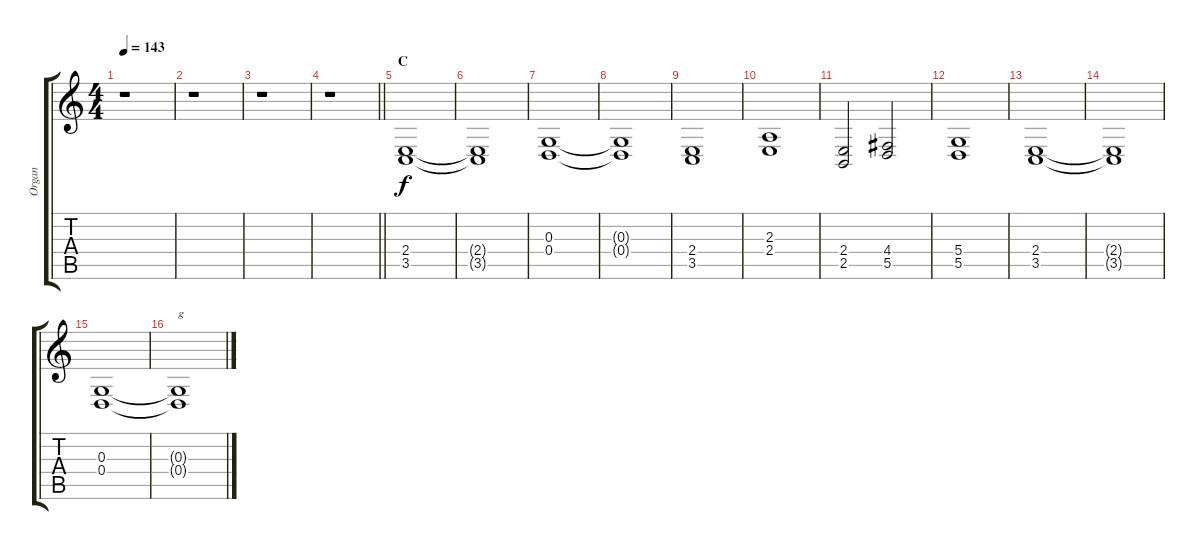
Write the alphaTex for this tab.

\track ("Organ" "Organ") {instrument drawbarorgan}
\staff {score tabs}
\tuning (E4 B3 G3 D3 A2 E2) {hide}
\ts (4 4)
\tempo 143
\clef g2
\ks c
r.1{dy f} |
r.1 |
r.1 |
\barLineRight lightlight
r.1 |
\section ("" "C")
(2.4 3.5).1 |
(2.4{t} 3.5{t}).1 |
(0.3 0.4).1 |
(0.3{t} 0.4{t}).1 |
(2.4 3.5).1 |
(2.3 2.4).1 |
(2.4 2.5).2 (4.4 5.5).2 |
(5.4 5.5).1 |
(2.4 3.5).1 |
(2.4{t} 3.5{t}).1 |
(0.3 0.4).1 |
(0.3{t} 0.4{t}).1{txt "g"}
